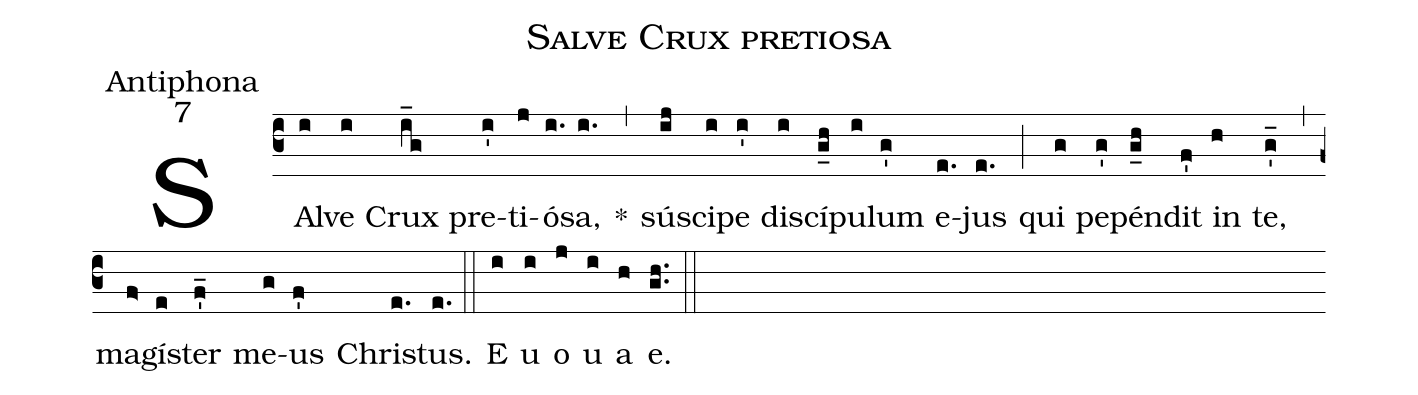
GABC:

name:Salve Crux pretiosa;
office-part:Antiphona;
mode:7;
%%
(c3) SAl(i)ve(i) Crux(i_g) pre(i')ti(j)ó(i.)sa,(i.) *(,) sú(ij)sci(i)pe(i') di(i)scí(g_h)pu(i)lum(g') e(e.)jus(e.) (;) qui(g) pe(g')pén(g_h)dit(f') in(h) te,(g'_) (,) ma(f>)gí(e)ster(f'_) me(g)us(f') Chri(e.)stus.(e.) (::) E(i) u(i) o(j) u(i) a(h) e.(g.h.) (::)
